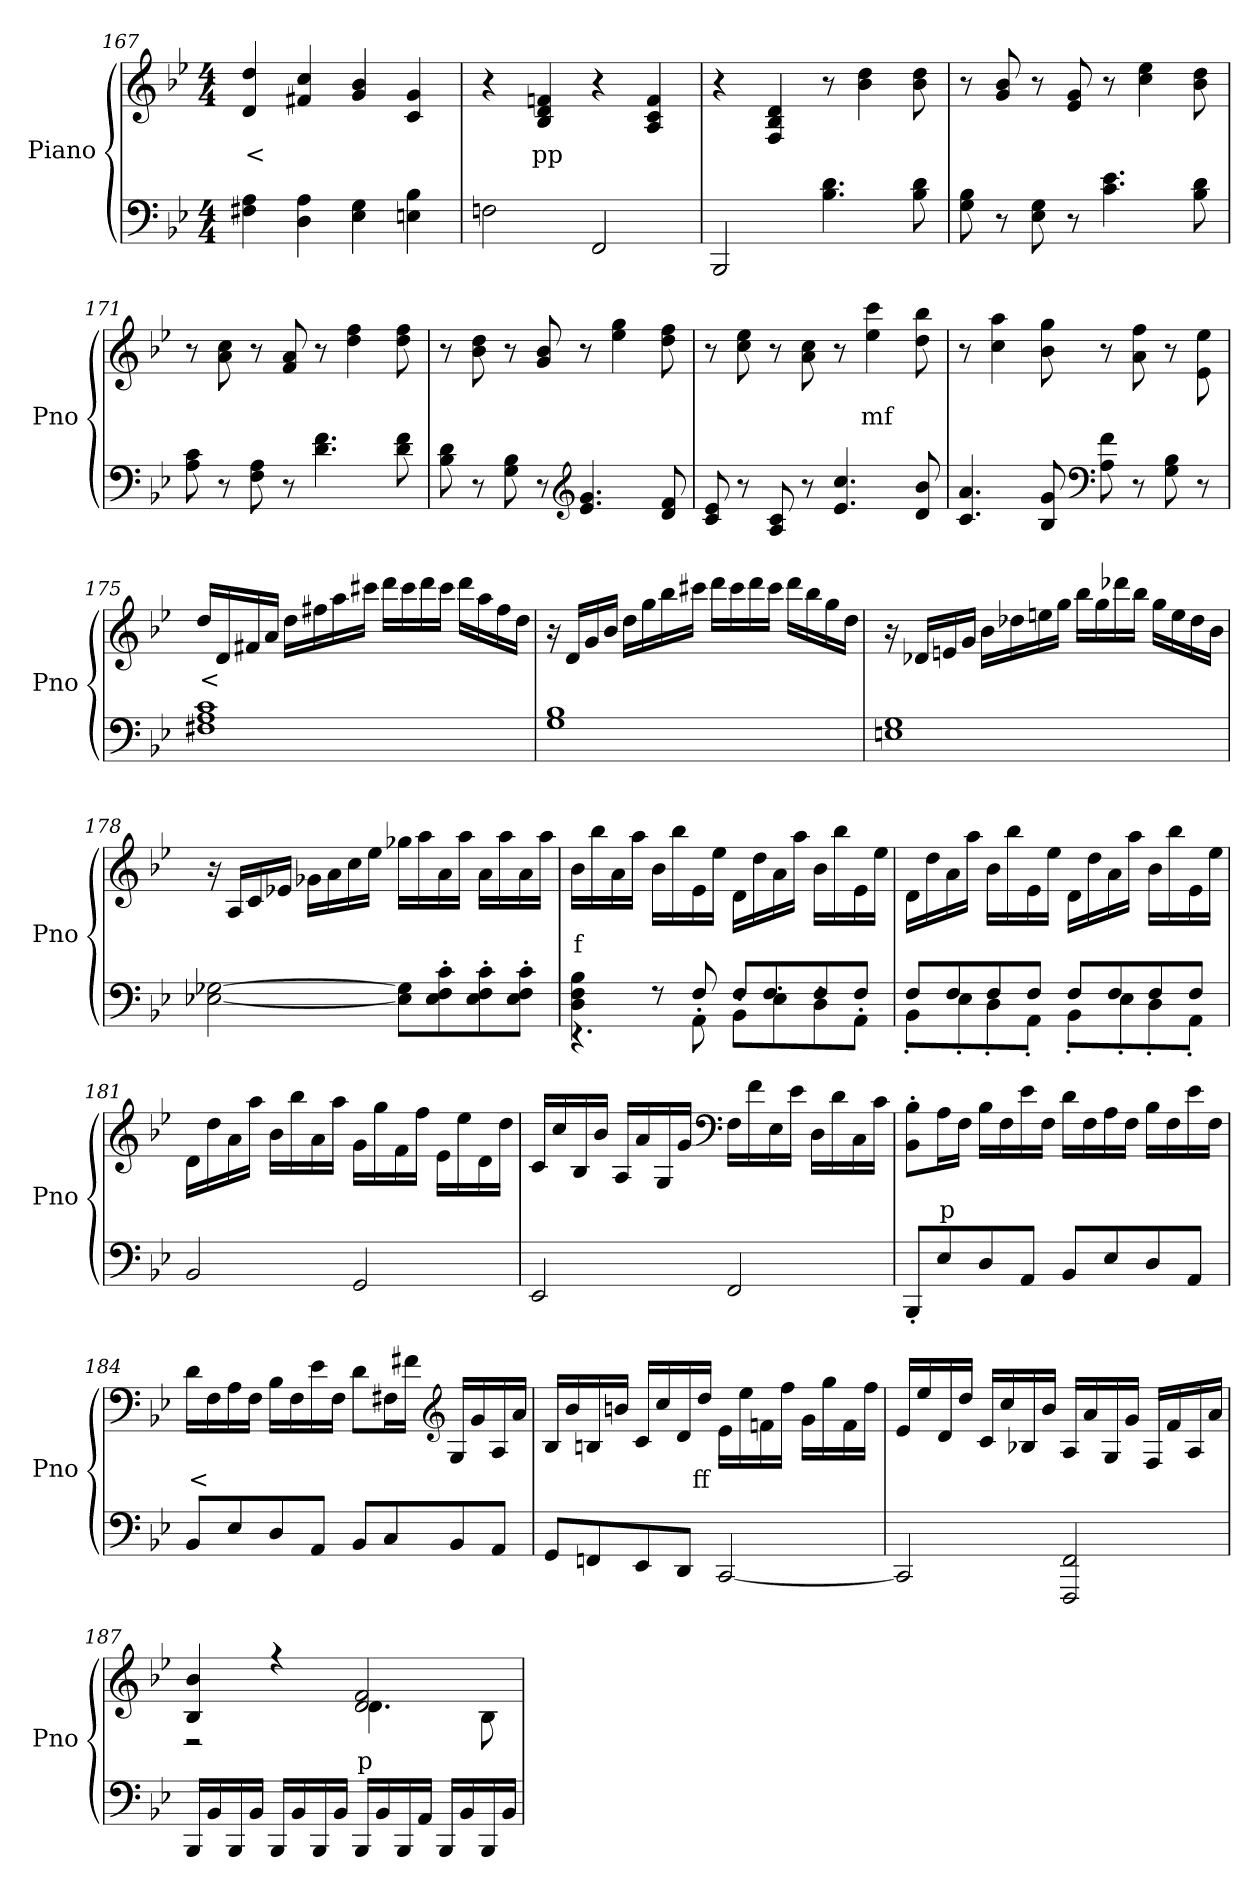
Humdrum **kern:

**kern	**kern	**text
*part2	*part1	*part1
*staff2	*staff1	*staff1
*I"Piano	*I"Piano	*
*I'Pno	*I'Pno	*
!!LO:LB:g=z
*clefF4	*clefG2	*
*k[b-e-]	*k[b-e-]	*
*B-:	*B-:	*
*M4/4	*M4/4	*
=167	=167	=167
!	!	!LO:LY:b
4F#X\ 4A\	4d/ 4dd/	<
4D\ 4A\	4f#X/ 4cc/	.
4E-\ 4G\	4g/ 4b-/	.
4En\ 4B-\	4c/ 4g/	.
=168	=168	=168
2Fn\	4r	.
!	!	!LO:LY:b
.	4B-/ 4d/ 4fn/	pp
2FF/	4r	.
.	4A/ 4c/ 4f/	.
=169	=169	=169
2BBB-/	4r	.
.	4F/ 4B-/ 4d/	.
4.B-\ 4.d\	8r	.
.	4b-\ 4dd\	.
8B-\ 8d\	8b-\ 8dd\	.
=170	=170	=170
8G\ 8B-\	8r	.
8r	8g/ 8b-/	.
8E-\ 8G\	8r	.
8r	8e-/ 8g/	.
4.c\ 4.e-\	8r	.
.	4cc\ 4ee-\	.
8B-\ 8d\	8b-\ 8dd\	.
=171	=171	=171
8A\ 8c\	8r	.
8r	8a\ 8cc\	.
8F\ 8A\	8r	.
8r	8f/ 8a/	.
4.d\ 4.f\	8r	.
.	4dd\ 4ff\	.
8d\ 8f\	8dd\ 8ff\	.
!!LO:LB:g=z
=172	=172	=172
8B-\ 8d\	8r	.
8r	8b-\ 8dd\	.
8G\ 8B-\	8r	.
8r	8g/ 8b-/	.
*clefG2	*	*
4.e-/ 4.g/	8r	.
.	4ee-\ 4gg\	.
8d/ 8f/	8dd\ 8ff\	.
=173	=173	=173
8c/ 8e-/	8r	.
8r	8cc\ 8ee-\	.
8A/ 8c/	8r	.
8r	8a\ 8cc\	.
4.e-/ 4.cc/	8r	.
!	!	!LO:LY:b
.	4ee-\ 4ccc\	mf
8d/ 8b-/	8dd\ 8bb-\	.
=174	=174	=174
4.c/ 4.a/	8r	.
.	4cc\ 4aa\	.
8B-/ 8g/	8b-\ 8gg\	.
*clefF4	*	*
8A\ 8f\	8r	.
8r	8a\ 8ff\	.
8G\ 8B-\	8r	.
8r	8e-\ 8ee-\	.
!!LO:LB:g=z
=175	=175	=175
!	!	!LO:LY:b
1F#X 1A 1c	16dd/LL	<
.	16d/	.
.	16f#X/	.
.	16a/JJ	.
.	16dd\LL	.
.	16ff#X\	.
.	16aa\	.
.	16ccc#X\JJ	.
.	16ddd\LL	.
.	16ccc#\	.
.	16ddd\	.
.	16ccc#\JJ	.
.	16ddd\LL	.
.	16aa\	.
.	16ff#\	.
.	16dd\JJ	.
=176	=176	=176
1G 1B-	16r	.
.	16d/LL	.
.	16g/	.
.	16b-/JJ	.
.	16dd\LL	.
.	16gg\	.
.	16bb-\	.
.	16ccc#X\JJ	.
.	16ddd\LL	.
.	16ccc#\	.
.	16ddd\	.
.	16ccc#\JJ	.
.	16ddd\LL	.
.	16bb-\	.
.	16gg\	.
.	16dd\JJ	.
!!LO:LB:g=z
=177	=177	=177
1En 1G	16r	.
.	16d-X/LL	.
.	16en/	.
.	16g/JJ	.
.	16b-\LL	.
.	16dd-X\	.
.	16een\	.
.	16gg\JJ	.
.	16bb-\LL	.
.	16gg\	.
.	16ddd-X\	.
.	16bb-\JJ	.
.	16gg\LL	.
.	16ee\	.
.	16dd-\	.
.	16b-\JJ	.
=178	=178	=178
[2E-X\ [2G-X\	16r	.
.	16A/LL	.
.	16c/	.
.	16e-X/JJ	.
.	16g-X\LL	.
.	16a\	.
.	16cc\	.
.	16ee-\JJ	.
8E-\] 8G-\]L	16gg-X\LL	.
.	16aa\	.
8E-\' 8F\' 8c\'	16a\	.
.	16aa\JJ	.
8E-\' 8F\' 8c\'	16a\LL	.
.	16aa\	.
8E-\' 8F\' 8c\'J	16a\	.
.	16aa\JJ	.
=179	=179	=179
*^	*	*
!	!	!	!LO:LY:b
4D\ 4F\ 4B-\	4.r	16b-\LL	f
.	.	16bb-\	.
.	.	16a\	.
.	.	16aa\JJ	.
8r	.	16b-\LL	.
.	.	16bb-\	.
8AA'\	8F/	16e-\	.
.	.	16ee-\JJ	.
8BB-'\L	8F/L	16d\LL	.
.	.	16dd\	.
8E-'\	8F/	16a\	.
.	.	16aa\JJ	.
8D'\	8F/	16b-\LL	.
.	.	16bb-\	.
8AA'\J	8F/J	16e-\	.
.	.	16ee-\JJ	.
!!LO:LB:g=z
=180	=180	=180	=180
8F/L	8BB-'\L	16d\LL	.
.	.	16dd\	.
8F/	8E-'\	16a\	.
.	.	16aa\JJ	.
8F/	8D'\	16b-\LL	.
.	.	16bb-\	.
8F/J	8AA'\J	16e-\	.
.	.	16ee-\JJ	.
8F/L	8BB-'\L	16d\LL	.
.	.	16dd\	.
8F/	8E-'\	16a\	.
.	.	16aa\JJ	.
8F/	8D'\	16b-\LL	.
.	.	16bb-\	.
8F/J	8AA'\J	16e-\	.
.	.	16ee-\JJ	.
*v	*v	*	*
=181	=181	=181
2BB-/	16d\LL	.
.	16dd\	.
.	16a\	.
.	16aa\JJ	.
.	16b-\LL	.
.	16bb-\	.
.	16a\	.
.	16aa\JJ	.
2GG/	16g\LL	.
.	16gg\	.
.	16f\	.
.	16ff\JJ	.
.	16e-\LL	.
.	16ee-\	.
.	16d\	.
.	16dd\JJ	.
=182	=182	=182
2EE-/	16c/LL	.
.	16cc/	.
.	16B-/	.
.	16b-/JJ	.
.	16A/LL	.
.	16a/	.
.	16G/	.
.	16g/JJ	.
*	*clefF4	*
2FF/	16F\LL	.
.	16f\	.
.	16E-\	.
.	16e-\JJ	.
.	16D\LL	.
.	16d\	.
.	16C\	.
.	16c\JJ	.
!!LO:PB:g=z
=183	=183	=183
8BBB-'/L	8BB-\' 8B-\'L	.
!	!	!LO:LY:b
8E-/	16A\L	p
.	16F\JJ	.
8D/	16B-\LL	.
.	16F\	.
8AA/J	16e-\	.
.	16F\JJ	.
8BB-/L	16d\LL	.
.	16F\	.
8E-/	16A\	.
.	16F\JJ	.
8D/	16B-\LL	.
.	16F\	.
8AA/J	16e-\	.
.	16F\JJ	.
=184	=184	=184
!	!	!LO:LY:b
8BB-/L	16d\LL	<
.	16F\	.
8E-/	16A\	.
.	16F\JJ	.
8D/	16B-\LL	.
.	16F\	.
8AA/J	16e-\	.
.	16F\JJ	.
8BB-/L	8d\L	.
8C/	16F#X\L	.
.	16f#X\JJ	.
*	*clefG2	*
8BB-/	16G/LL	.
.	16g/	.
8AA/J	16A/	.
.	16a/JJ	.
=185	=185	=185
8GG/L	16B-/LL	.
.	16b-/	.
8FFn/	16Bn/	.
.	16bn/JJ	.
8EE-/	16c/LL	.
.	16cc/	.
8DD/J	16d/	.
!	!	!LO:LY:b
.	16dd/JJ	ff
[2CC/	16e-\LL	.
.	16ee-\	.
.	16fn\	.
.	16ff\JJ	.
.	16g\LL	.
.	16gg\	.
.	16f\	.
.	16ff\JJ	.
!!LO:LB:g=z
=186	=186	=186
2CC/]	16e-/LL	.
.	16ee-/	.
.	16d/	.
.	16dd/JJ	.
.	16c/LL	.
.	16cc/	.
.	16B-X/	.
.	16b-/JJ	.
2FFF/ 2FF/	16A/LL	.
.	16a/	.
.	16G/	.
.	16g/JJ	.
.	16F/LL	.
.	16f/	.
.	16A/	.
.	16a/JJ	.
=187	=187	=187
*	*^	*
16BBB-/LL	4B-/ 4b-/	2r	.
16BB-/	.	.	.
16BBB-/	.	.	.
16BB-/JJ	.	.	.
16BBB-/LL	4r	.	.
16BB-/	.	.	.
16BBB-/	.	.	.
16BB-/JJ	.	.	.
!	!	!	!LO:LY:b
16BBB-/LL	2d/ 2f/	4.d\	p
16BB-/	.	.	.
16BBB-/	.	.	.
16AA/JJ	.	.	.
16BBB-/LL	.	.	.
16BB-/	.	.	.
16BBB-/	.	8B-\	.
16BB-/JJ	.	.	.
*	*v	*v	*
=	=	=
*-	*-	*-
